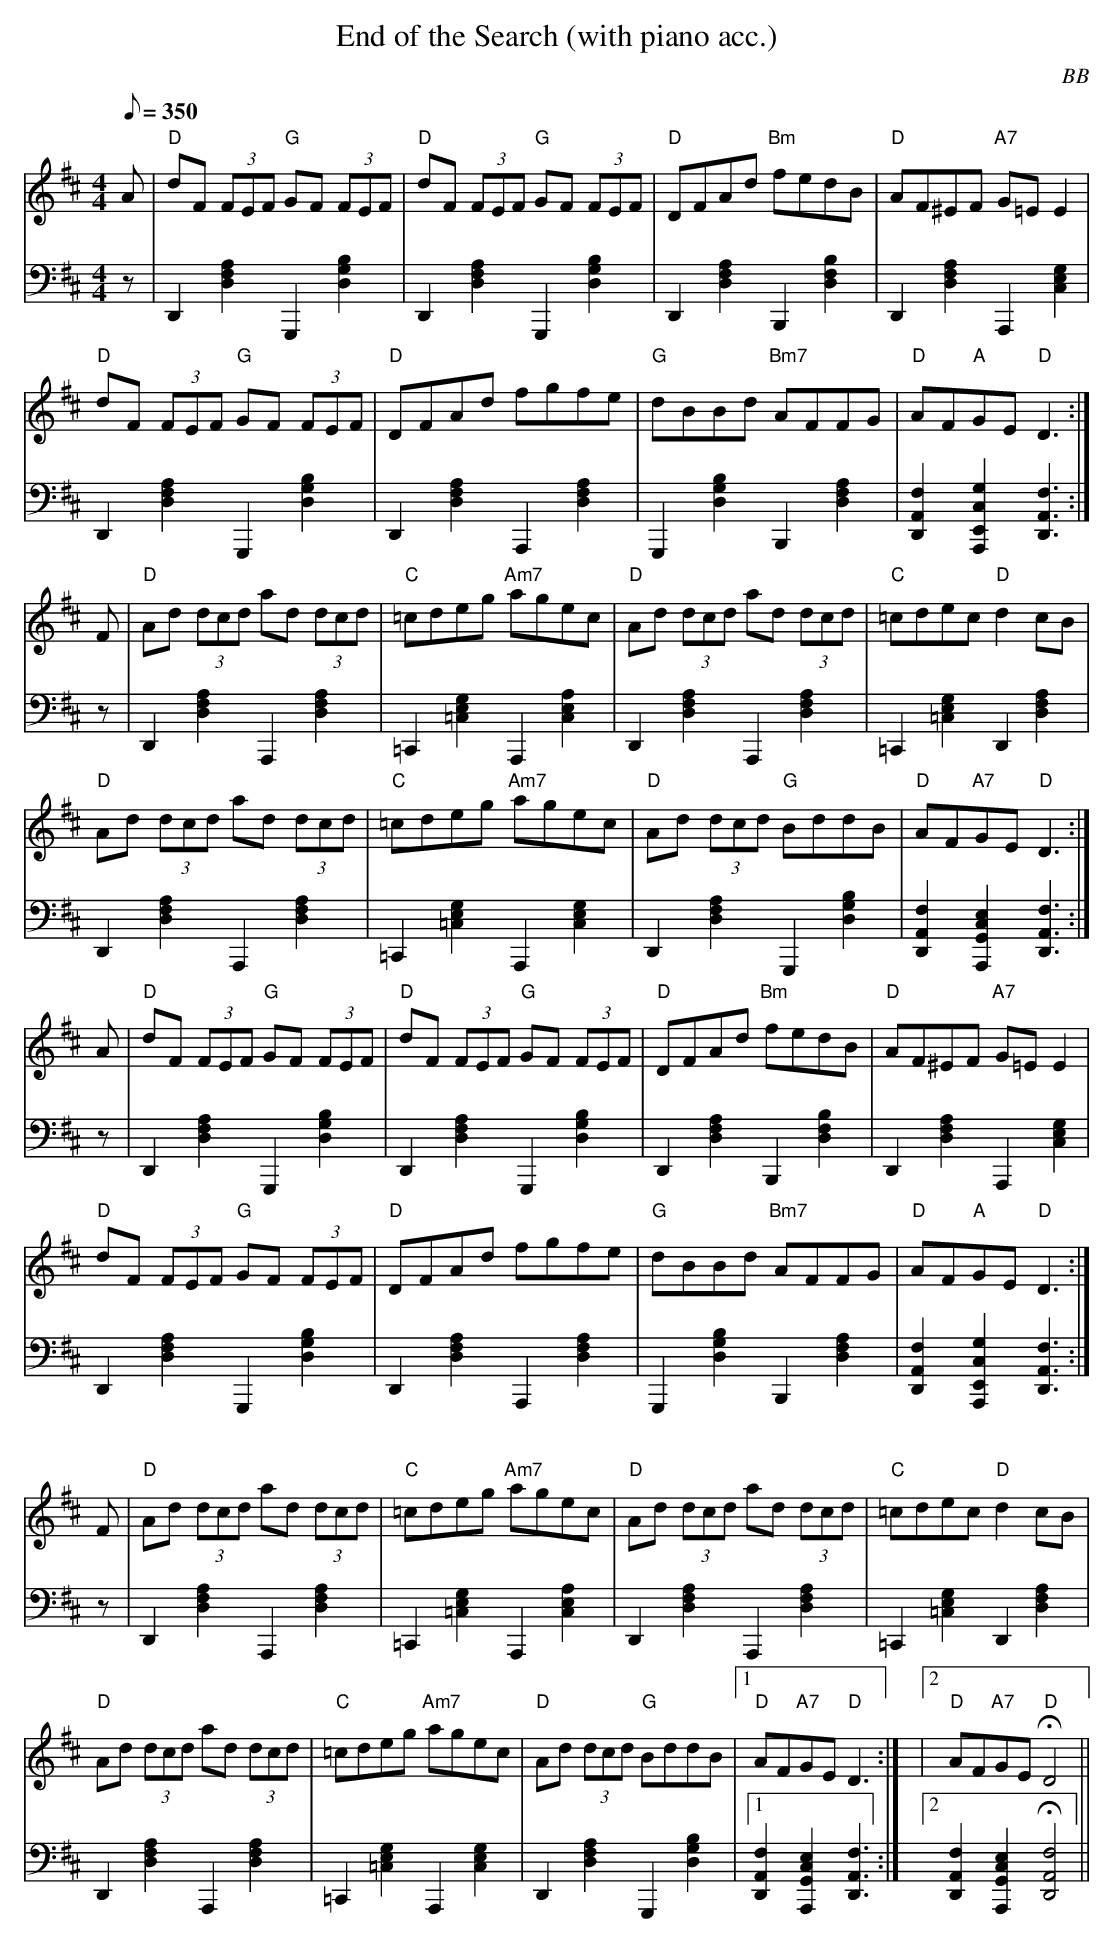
X:1
T: End of the Search (with piano acc.)
C: BB
M: 4/4
Q: 1/8=350
V: 1 program 1 73 %flute
V: 2 volume=70 clef=bass m=D program 1 01
K: D
[V:1] A|"D"dF (3FEF "G"GF (3FEF|"D"dF (3FEF "G"GF (3FEF|"D"DFAd "Bm"fedB|\
"D"AF^EF "A7"G=E E2|
[V:2] z|D,2[A2D2F2]G,,2[G2B2D2]|D,2[A2D2F2]G,,2[G2B2D2]|D,2[A2D2F2]B,,2[F2B2D2]|\
D,2[A2D2F2]A,,2[G2C2E2]|
[V:1] "D"dF (3FEF "G"GF (3FEF|"D"DFAd fgfe|"G"dBBd "Bm7"AFFG|"D"AF"A"GE "D"D3 :|
[V:2] D,2[A2D2F2]G,,2[G2B2D2]|D,2[A2D2F2]A,,2[A2D2F2]|G,,2[G2B2D2]B,,2[F2A2D2]|\
[D,2F2A,2][A,,2C2E,2G2][D,3F3A,3]:|
[V:1] F|"D"Ad (3dcd ad (3dcd|"C"=cdeg "Am7"agec|"D"Ad (3dcd ad (3dcd|"C"=cdec "D"d2 cB|
[V:2] z|D,2[A2D2F2]A,,2[A2D2F2]|=C,2[E2G2=C2]A,,2[A2C2E2]|D,2[A2D2F2]A,,2[A2D2F2]|\
=C,2[E2G2=C2]D,2[A2D2F2]|
[V:1] "D"Ad (3dcd ad (3dcd|"C"=cdeg "Am7"agec|"D"Ad (3dcd "G"BddB|"D"AF"A7"GE "D"D3 :|
[V:2] D,2[A2D2F2]A,,2[A2D2F2]|=C,2[E2G2=C2]A,,2[G2C2E2]|\
D,2[A2D2F2]G,,2[G2B2D2]|[D,2F2A,2][A,,2C2E2G,2][D,3F3A,3] :|
[V:1] A|"D"dF (3FEF "G"GF (3FEF|"D"dF (3FEF "G"GF (3FEF|"D"DFAd "Bm"fedB|\
"D"AF^EF "A7"G=E E2|
[V:2] z|D,2[A2D2F2]G,,2[G2B2D2]|D,2[A2D2F2]G,,2[G2B2D2]|D,2[A2D2F2]B,,2[F2B2D2]|\
D,2[A2D2F2]A,,2[G2C2E2]|
[V:1] "D"dF (3FEF "G"GF (3FEF|"D"DFAd fgfe|"G"dBBd "Bm7"AFFG|"D"AF"A"GE "D"D3 :|
[V:2] D,2[A2D2F2]G,,2[G2B2D2]|D,2[A2D2F2]A,,2[A2D2F2]|G,,2[G2B2D2]B,,2[F2A2D2]|\
[D,2F2A,2][A,,2C2E,2G2][D,3F3A,3]:|
[V:1] F|"D"Ad (3dcd ad (3dcd|"C"=cdeg "Am7"agec|"D"Ad (3dcd ad (3dcd|"C"=cdec "D"d2 cB|
[V:2] z|D,2[A2D2F2]A,,2[A2D2F2]|=C,2[E2G2=C2]A,,2[A2C2E2]|D,2[A2D2F2]A,,2[A2D2F2]|\
=C,2[E2G2=C2]D,2[A2D2F2]|
[V:1] "D"Ad (3dcd ad (3dcd|"C"=cdeg "Am7"agec|"D"Ad (3dcd "G"BddB|1 "D"AF"A7"GE "D"D3 :|\
|2 "D"AF"A7"GE "D"HD4 ||
[V:2] D,2[A2D2F2]A,,2[A2D2F2]|=C,2[E2G2=C2]A,,2[G2C2E2]|\
D,2[A2D2F2]G,,2[G2B2D2]|1 [D,2F2A,2][A,,2C2E2G,2][D,3F3A,3]:|\
[2 [D,2F2A,2][A,,2C2E2G,2] H[D,4F4A,4]||
